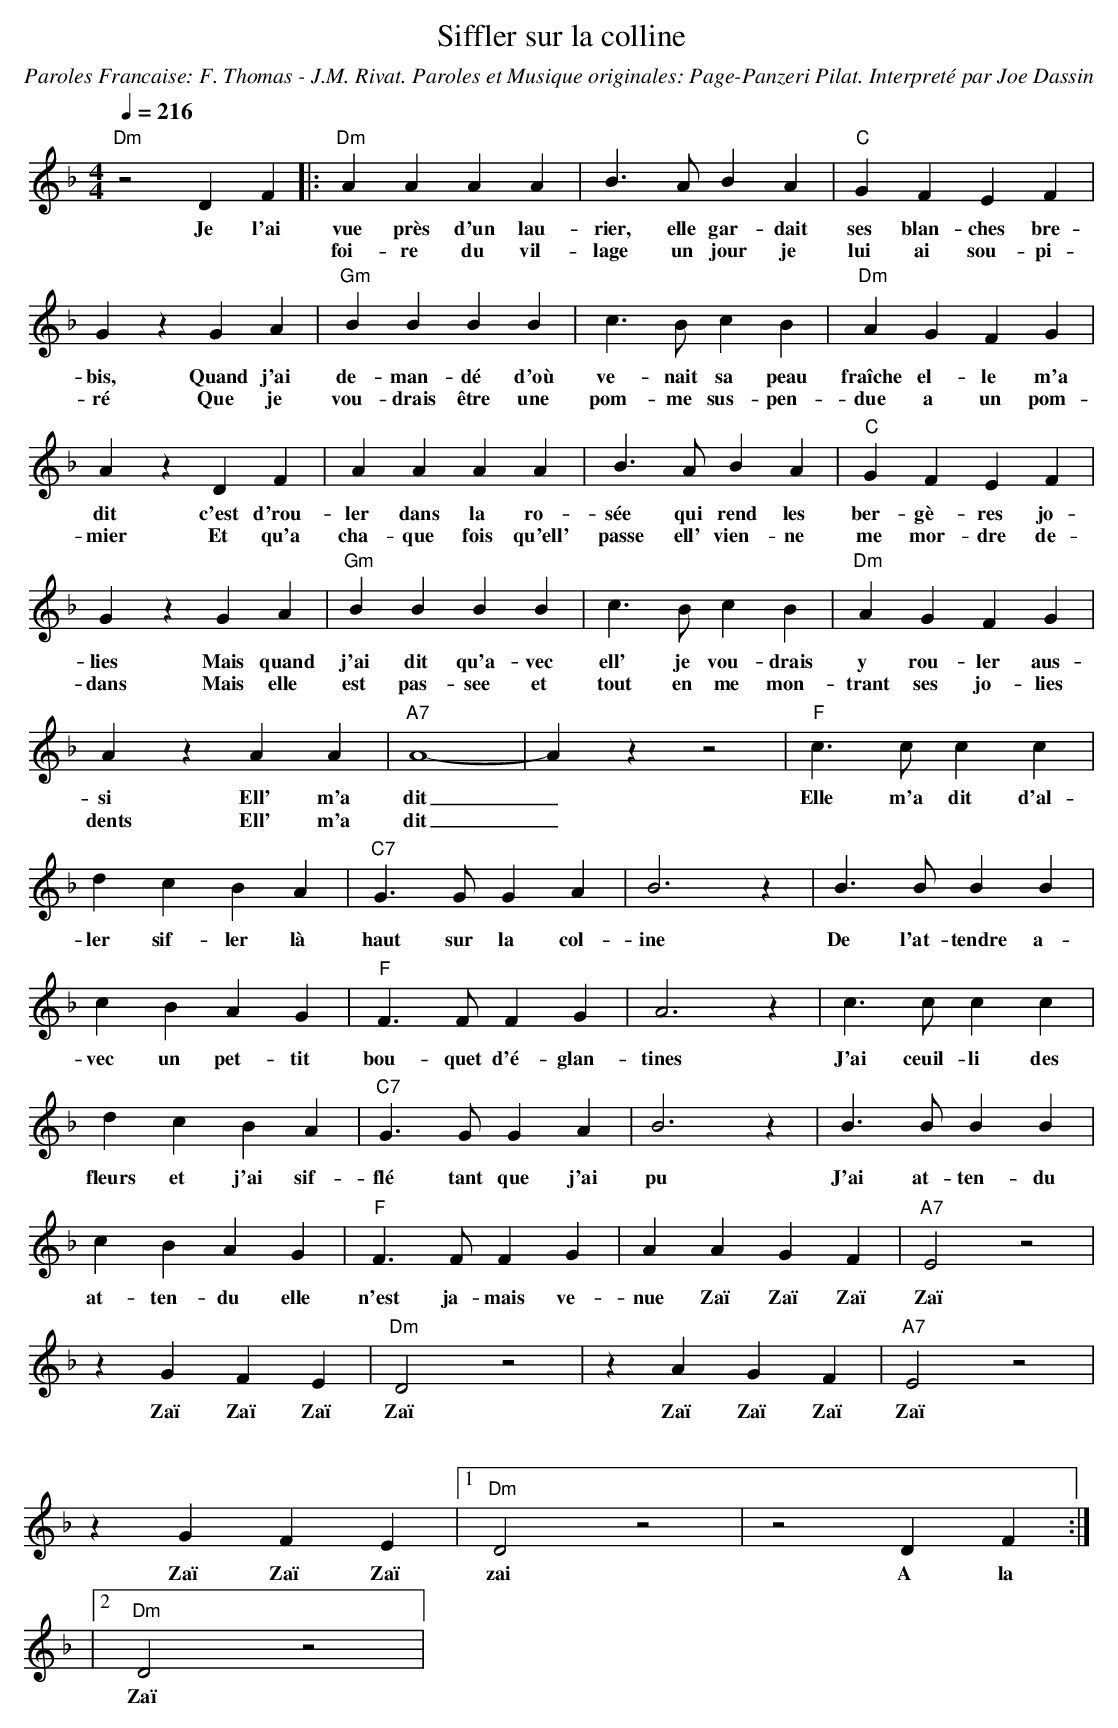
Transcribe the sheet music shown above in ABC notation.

X:1
T:Siffler sur la colline
C:Paroles Francaise: F. Thomas - J.M. Rivat. Paroles et Musique originales: Page-Panzeri Pilat. Interpreté par Joe Dassin
M:4/4
L:1/4
K:Dmin
Q: 216
"Dm"z2 D F |: "Dm"A A A A | B>A B A | "C"G F E F |
w: Je l'ai | vue près d'un lau-|rier, elle gar-dait | ses blan-ches bre-|
w: |foi-re du vil-lage un jour je | lui ai sou-pi-|
 G z G A | "Gm"B B B B | c>B c B |"Dm"A G  F G |
w: bis, Quand j'ai| de-man-dé d'où | ve-nait sa peau|fraîche el-le m'a|
w: ré Que je | vou-drais être une | pom-me sus-pen-|due a un pom-|
A z D F | A A A A | B>A B A | "C"G F E F |
w: dit c'est d'rou- | ler dans la ro- | sée qui rend les | ber-gè-res jo-|
w: mier Et qu'a | cha-que fois qu'ell' | passe ell' vien-ne | me mor-dre de-|
G z G A | "Gm"B B B B | c>B c B | "Dm"A G F G |
w: lies Mais quand | j'ai dit qu'a-vec | ell' je vou-drais | y rou-ler aus-|
w: dans Mais elle | est pas-see et | tout en me mon- | trant ses jo-lies |
A z A A | "A7"A4- | A z z2 | "F"c>c c c |
w: si Ell' m'a | dit | _  | Elle m'a dit d'al- |
w: dents Ell' m'a | dit | _ | ~ ~ ~ ~ |
d c B A | "C7"G>G G A | B3 z | B>B B B |
w: ler sif-ler là | haut sur la col- | ine | De l'at-tendre a- |
c B A G |"F" F>F F G | A3 z | c>c c c |
w: vec un pet-tit | bou-quet d'é-glan- | tines | J'ai ceuil-li des |
 d c B A | "C7"G>G G A | B3 z | B>B B B |
w: fleurs et j'ai sif- | flé tant que j'ai | pu |  J'ai at-ten-du |
c B A G | "F"F>F F G | A A G F | "A7"E2 z2 |
w: at-ten-du elle | n'est ja-mais ve- | nue Zaï Zaï Zaï | Zaï |
z G F E | "Dm"D2 z2 | z A G F | "A7"E2 z2 |
w: Zaï Zaï Zaï | Zaï | Zaï Zaï Zaï | Zaï |
z G F E |1 "Dm"D2 z2 | z2 D F :|
w: Zaï Zaï Zaï | zai |  A la |
|2 "Dm"D2 z2 |
w: Zaï |
